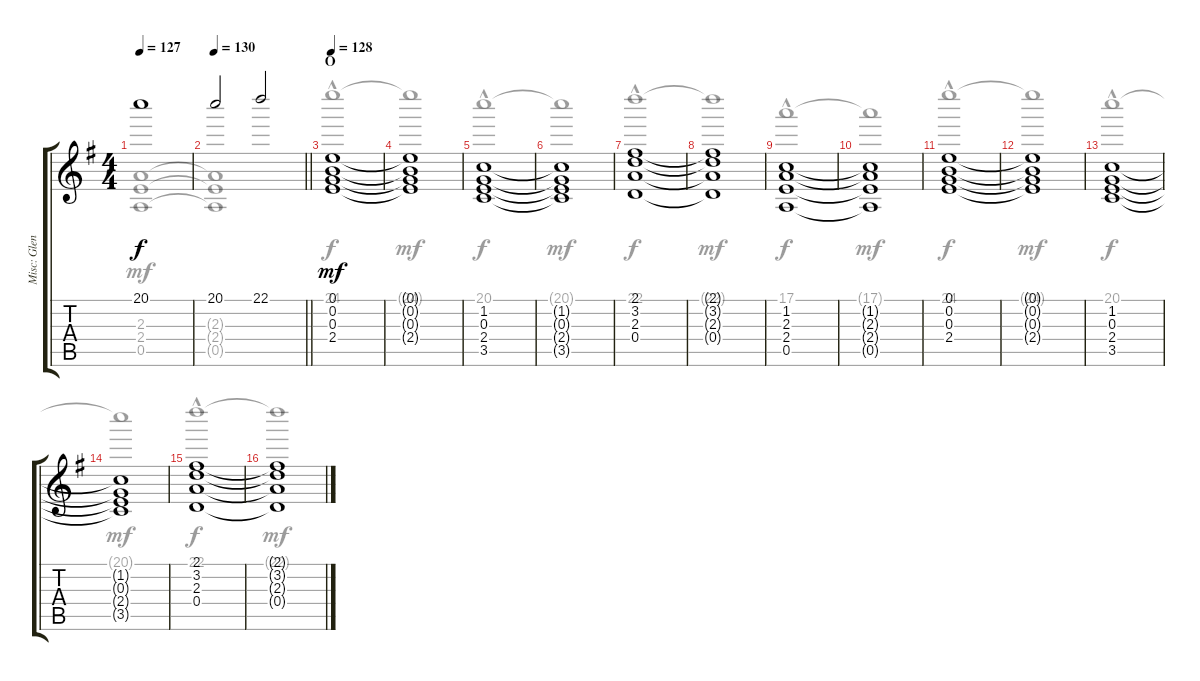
\track ("Misc: Glenn" "Misc: Glen") {instrument electricguitarjazz}
\staff {score tabs}
\tuning (E4 B3 G3 D3 A2 E2) {hide}
\voice
\ts (4 4)
\tempo 127
\clef g2
\ks g
20.1.1{dy f} |
\tempo 130
\barLineRight lightlight
20.1.2 22.1.2 |
\section ("" "O")
\tempo 128
(0.1 0.2 0.3 2.4).1{dy mf} |
(0.1{t} 0.2{t} 0.3{t} 2.4{t}).1 |
(1.2 0.3 2.4 3.5).1 |
(1.2{t} 0.3{t} 2.4{t} 3.5{t}).1 |
(2.1 3.2 2.3 0.4).1 |
(2.1{t} 3.2{t} 2.3{t} 0.4{t}).1 |
(1.2 2.3 2.4 0.5).1 |
(1.2{t} 2.3{t} 2.4{t} 0.5{t}).1 |
(0.1 0.2 0.3 2.4).1 |
(0.1{t} 0.2{t} 0.3{t} 2.4{t}).1 |
(1.2 0.3 2.4 3.5).1 |
(1.2{t} 0.3{t} 2.4{t} 3.5{t}).1 |
(2.1 3.2 2.3 0.4).1 |
(2.1{t} 3.2{t} 2.3{t} 0.4{t}).1
\voice
\clef g2
\ottava regular
\simile none
\ks g
(2.3 2.4 0.5).1{dy mf} |
\barLineRight lightlight
(2.3{t} 2.4{t} 0.5{t}).1 |
24.1{hac}.1{dy f} |
24.1{t}.1{dy mf} |
20.1{hac}.1{dy f} |
20.1{t}.1{dy mf} |
22.1{hac}.1{dy f} |
22.1{t}.1{dy mf} |
17.1{hac}.1{dy f} |
17.1{t}.1{dy mf} |
24.1{hac}.1{dy f} |
24.1{t}.1{dy mf} |
20.1{hac}.1{dy f} |
20.1{t}.1{dy mf} |
22.1{hac}.1{dy f} |
22.1{t}.1{dy mf}
